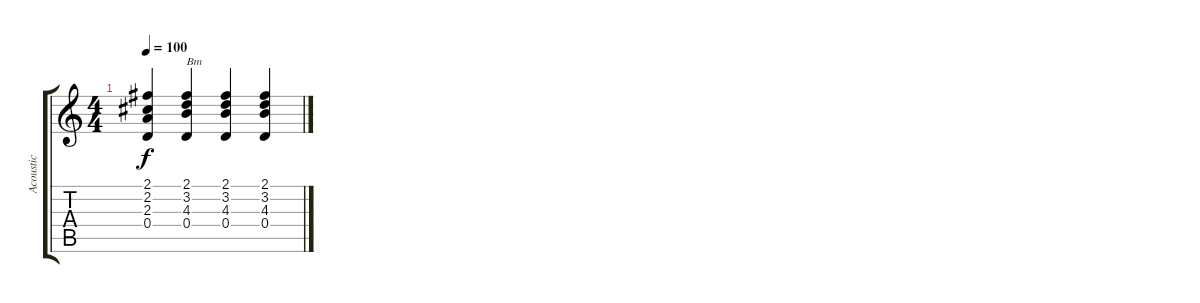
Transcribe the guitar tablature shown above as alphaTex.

\track ("Acoustic" "Acoustic") {instrument acousticguitarsteel}
\staff {score tabs}
\tuning (E4 B3 G3 D3 A2 E2) {hide}
\ts (4 4)
\tempo 100
\clef g2
\ks c
(2.1 2.2 2.3 0.4).4{dy f} (2.1 3.2 4.3 0.4).4{txt "Bm"} (2.1 3.2 4.3 0.4).4 (2.1 3.2 4.3 0.4).4
